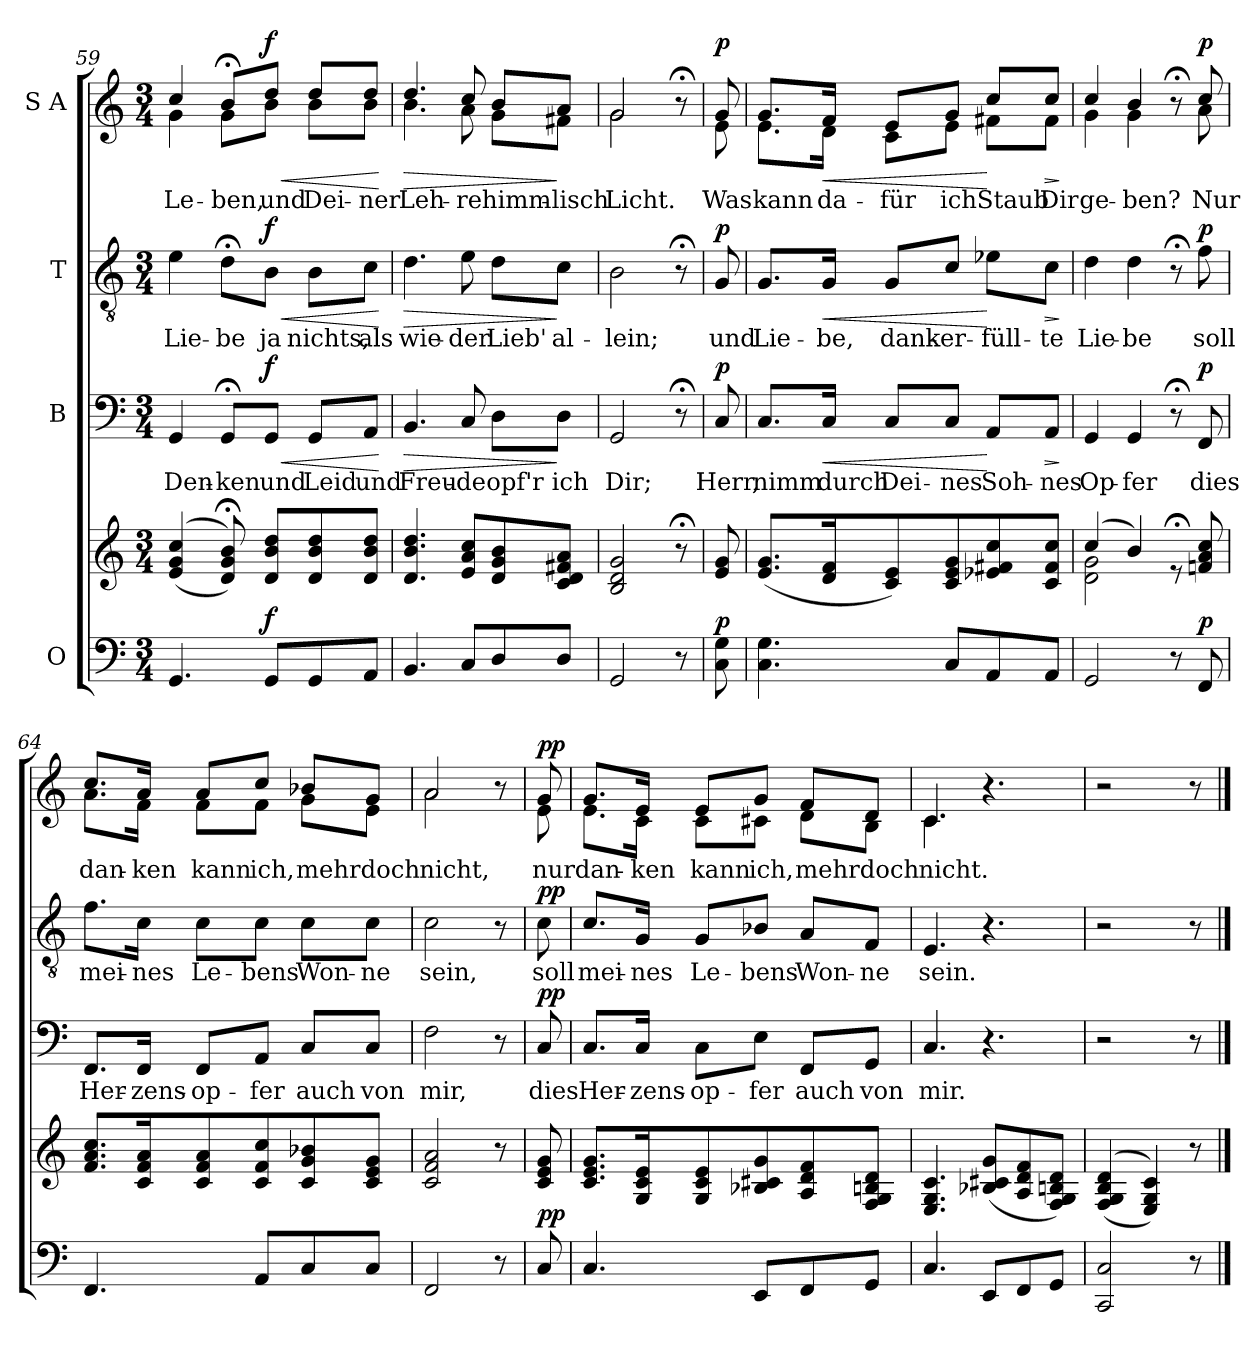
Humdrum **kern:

**kern	**kern	**dynam	**kern	**text	**dynam	**kern	**text	**dynam	**kern	**text	**dynam
*part4	*part4	*part4	*part3	*part3	*part3	*part2	*part2	*part2	*part1	*part1	*part1
*staff5	*staff4	*staff4/5	*staff3	*staff3	*staff3	*staff2	*staff2	*staff2	*staff1	*staff1	*staff1
*I"O	*	*	*I"B	*	*	*I"T	*	*	*I"S A	*	*
*clefF4	*clefG2	*	*clefF4	*	*	*clefGv2	*	*	*clefG2	*	*
*k[]	*k[]	*	*k[]	*	*	*k[]	*	*	*k[]	*	*
*M3/4	*M3/4	*	*M3/4	*	*	*M3/4	*	*	*M3/4	*	*
=59	=59	=59	=59	=59	=59	=59	=59	=59	=59	=59	=59
*	*	*	*	*	*	*	*	*	*^	*	*
4.GG/	((>4e/ 4g/ 4cc/	.	4GG/	Den-	.	4e\	Lie-	.	4cc/	4g\	Le-	.
.	8d/;< 8g/;< 8b/;<))	.	8GG;</L	-ken	.	8d;<\L	-be	.	8b;</L	8g\L	-ben,	.
!	!	!LO:DY:a=2	!	!	!LO:HP:b	!	!	!LO:HP:b	!	!	!	!LO:HP:b
!	!	!	!	!	!LO:DY:n=1:a	!	!	!LO:DY:n=1:a	!	!	!	!LO:DY:n=1:a
8GG/L	8d/ 8b/ 8dd/L	f	8GG/J	und	< f	8B\J	ja	< f	8dd/J	8b\J	und	< f
8GG/	8d/ 8b/ 8dd/	.	8GG/L	Leid	.	8B\L	nichts,	.	8dd/L	8b\L	Dei-	.
8AA/J	8d/ 8b/ 8dd/J	.	8AA/J	und	.	8c\J	als	.	8dd/J	8b\J	-ner	.
*	*	*	*	*	*	*	*	*	*v	*v	*	*
.	.	.	.	.	[	.	.	[	.	.	[
=60	=60	=60	=60	=60	=60	=60	=60	=60	=60	=60	=60
!	!	!	!	!	!LO:HP:b	!	!	!LO:HP:b	!	!	!LO:HP:b
*	*	*	*	*	*	*	*	*	*^	*	*
4.BB/	4.d/ 4.b/ 4.dd/	.	4.BB/	Freu-	>	4.d\	wie-	>	4.dd/	4.b\	Leh-	>
8C/L	8e/ 8a/ 8cc/L	.	8C/	-de	.	8e\	-der	.	8cc/	8a\	-re	.
8D/	8d/ 8g/ 8b/	.	8D\L	opf'r	.	8d\L	Lieb'	.	8b/L	8g\L	himm-	.
8D/J	8c/ 8d/ 8f#X/ 8a/J	.	8D\J	ich	]	8c\J	al-	]	8a/J	8f#X\J	-lisch	]
=61	=61	=61	=61	=61	=61	=61	=61	=61	=61	=61	=61	=61
2GG/	2B/ 2d/ 2g/	.	2GG/	Dir;	.	2B\	-lein;	.	2g/	2g\	Licht.	.
8r	8r;<	.	8r;<	.	.	8r;<	.	.	8r;<	8ryy	.	.
!!LO:LB:g=z	!!
=61X3	=61X3	=61X3	=61X3	=61X3	=61X3	=61X3	=61X3	=61X3	=61X3	=61X3	=61X3	=61X3
!	!	!LO:DY:a=2	!	!	!LO:DY:a	!	!	!LO:DY:a	!	!	!	!LO:DY:a
8C\ 8G\	8e/ 8g/	p	8C/	Herr,	p	8G/	und	p	8g/	8e\	Was	p
=62	=62	=62	=62	=62	=62	=62	=62	=62	=62	=62	=62	=62
4.C\ 4.G\	(8.e/ 8.g/L	.	8.C/L	nimm	.	8.G/L	Lie-	.	8.g/L	8.e\L	kann	.
!	!	!	!	!	!LO:HP:b	!	!	!LO:HP:b	!	!	!	!LO:HP:b
.	16d/ 16f/K	.	16C/Jk	durch	<	16G/Jk	-be,	<	16f/Jk	16d\Jk	da-	<
.	8c/ 8e/)	.	8C/L	Dei-	.	8G/L	dank-	.	8e/L	8c\L	-für	.
8C/L	8c/ 8e/ 8g/	.	8C/J	-nes	.	8c/J	-er-	.	8g/J	8e\J	ich	.
8AA/	8e-X/ 8f#X/ 8cc/	.	8AA/L	Soh-	[	8e-X\L	-füll-	[	8cc/L	8f#X\L	Staub	[
!	!	!	!	!	!LO:HP:b	!	!	!LO:HP:b	!	!	!	!LO:HP:b
8AA/J	8c/ 8f#/ 8cc/J	.	8AA/J	-nes	>	8c\J	-te	>	8cc/J	8f#\J	Dir	>
*	*	*	*	*	*	*	*	*	*v	*v	*	*
.	.	.	.	.	]	.	.	]	.	.	]
=63	=63	=63	=63	=63	=63	=63	=63	=63	=63	=63	=63
*	*^	*	*	*	*	*	*	*	*^	*	*
2GG/	(4cc/	2d\ 2g\	.	4GG/	Op-	.	4d\	Lie-	.	4cc/	4g\	ge-	.
.	4b/)	.	.	4GG/	-fer	.	4d\	-be	.	4b/	4g\	-ben?	.
8r	8r;<e	4ryy	.	8r;<	.	.	8r;<	.	.	8r;<	8ryy	.	.
!	!	!	!LO:DY:a=2	!	!	!LO:DY:a	!	!	!LO:DY:a	!	!	!	!LO:DY:a
8FF/	8fn/ 8a/ 8cc/	.	p	8FF/	dies	p	8f\	soll	p	8cc/	8a\	Nur	p
*	*v	*v	*	*	*	*	*	*	*	*	*	*	*
=64	=64	=64	=64	=64	=64	=64	=64	=64	=64	=64	=64	=64
4.FF/	8.f/ 8.a/ 8.cc/L	.	8.FF/L	Her-	.	8.f\L	mei-	.	8.cc/L	8.a\L	dan-	.
.	16c/ 16f/ 16a/K	.	16FF/Jk	-zens-	.	16c\Jk	-nes	.	16a/Jk	16f\Jk	-ken	.
.	8c/ 8f/ 8a/	.	8FF/L	-op-	.	8c\L	Le-	.	8a/L	8f\L	kann	.
8AA/L	8c/ 8f/ 8cc/	.	8AA/J	-fer	.	8c\J	-bens	.	8cc/J	8f\J	ich,	.
8C/	8c/ 8g/ 8b-X/	.	8C/L	auch	.	8c\L	Won-	.	8b-X/L	8g\L	mehr	.
8C/J	8c/ 8e/ 8g/J	.	8C/J	von	.	8c\J	-ne	.	8g/J	8e\J	doch	.
=65	=65	=65	=65	=65	=65	=65	=65	=65	=65	=65	=65	=65
2FF/	2c/ 2f/ 2a/	.	2F\	mir,	.	2c\	sein,	.	2a/	2a\	nicht,	.
8r	8r	.	8r	.	.	8r	.	.	8r	8ryy	.	.
!!LO:LB:g=z	!!
=65X4	=65X4	=65X4	=65X4	=65X4	=65X4	=65X4	=65X4	=65X4	=65X4	=65X4	=65X4	=65X4
!	!	!LO:DY:a=2	!	!	!LO:DY:a	!	!	!LO:DY:a	!	!	!	!LO:DY:a
8C/	8c/ 8e/ 8g/	pp	8C/	dies	pp	8c\	soll	pp	8g/	8e\	nur	pp
=66	=66	=66	=66	=66	=66	=66	=66	=66	=66	=66	=66	=66
4.C/	8.c/ 8.e/ 8.g/L	.	8.C/L	Her-	.	8.c/L	mei-	.	8.g/L	8.e\L	dan-	.
.	16G/ 16c/ 16e/K	.	16C/Jk	-zens-	.	16G/Jk	-nes	.	16e/Jk	16c\Jk	-ken	.
.	8G/ 8c/ 8e/	.	8C\L	-op-	.	8G/L	Le-	.	8e/L	8c\L	kann	.
8EE/L	8B-X/ 8c#X/ 8g/	.	8E\J	-fer	.	8B-X/J	-bens	.	8g/J	8c#X\J	ich,	.
8FF/	8A/ 8d/ 8f/	.	8FF/L	auch	.	8A/L	Won-	.	8f/L	8d\L	mehr	.
8GG/J	8F/ 8G/ 8Bn/ 8d/J	.	8GG/J	von	.	8F/J	-ne	.	8d/J	8B\J	doch	.
=67	=67	=67	=67	=67	=67	=67	=67	=67	=67	=67	=67	=67
4.C/	4.E/ 4.G/ 4.c/	.	4.C/	mir.	.	4.E/	sein.	.	4.c/	4.c\	nicht.	.
8EE/L	(8B-X/ 8c#X/ 8g/L	.	4.r	.	.	4.r	.	.	4.r	4.ryy	.	.
8FF/	8A/ 8d/ 8f/	.	.	.	.	.	.	.	.	.	.	.
8GG/J	8F/ 8G/ 8Bn/ 8d/J)	.	.	.	.	.	.	.	.	.	.	.
*	*	*	*	*	*	*	*	*	*v	*v	*	*
=68	=68	=68	=68	=68	=68	=68	=68	=68	=68	=68	=68
2CC/ 2C/	(>(4F/ 4G/ 4B/ 4d/	.	2r	.	.	2r	.	.	2r	.	.
.	4E/ 4G/ 4c/))	.	.	.	.	.	.	.	.	.	.
8r	8r	.	8r	.	.	8r	.	.	8r	.	.
==	==	==	==	==	==	==	==	==	==	==	==
*-	*-	*-	*-	*-	*-	*-	*-	*-	*-	*-	*-
